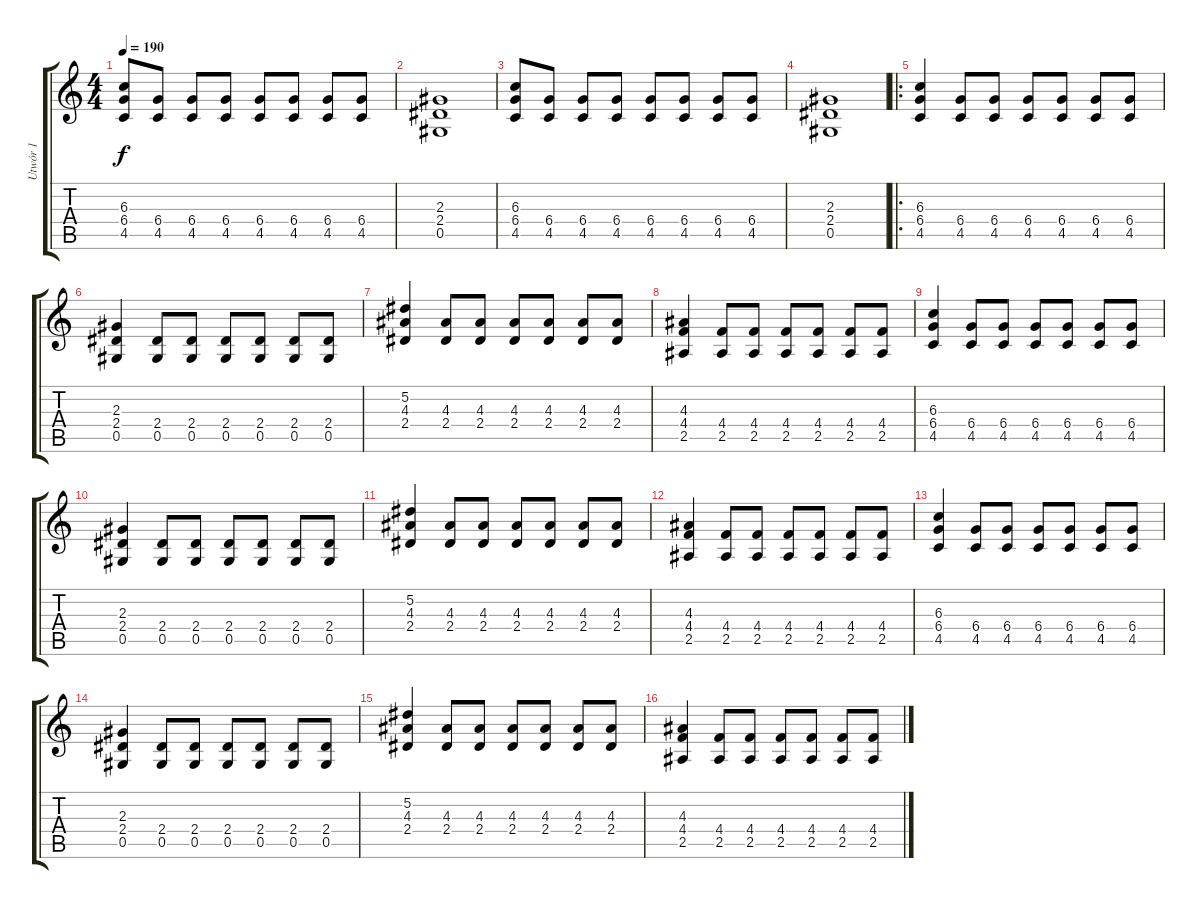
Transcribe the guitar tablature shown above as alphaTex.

\track ("Utwór 1" "Utwór 1") {instrument distortionguitar}
\staff {score tabs}
\tuning (Eb4 Bb3 Gb3 Db3 Ab2 Eb2) {hide}
\ts (4 4)
\tempo 190
\clef g2
\ks c
(6.3 6.4 4.5).8{dy f instrument distortionguitar} (6.4 4.5).8 (6.4 4.5).8 (6.4 4.5).8 (6.4 4.5).8 (6.4 4.5).8 (6.4 4.5).8 (6.4 4.5).8 |
(2.3 2.4 0.5).1 |
(6.3 6.4 4.5).8 (6.4 4.5).8 (6.4 4.5).8 (6.4 4.5).8 (6.4 4.5).8 (6.4 4.5).8 (6.4 4.5).8 (6.4 4.5).8 |
(2.3 2.4 0.5).1 |
\ro
(6.3 6.4 4.5).4 (6.4 4.5).8 (6.4 4.5).8 (6.4 4.5).8 (6.4 4.5).8 (6.4 4.5).8 (6.4 4.5).8 |
(2.3 2.4 0.5).4 (2.4 0.5).8 (2.4 0.5).8 (2.4 0.5).8 (2.4 0.5).8 (2.4 0.5).8 (2.4 0.5).8 |
(5.2 4.3 2.4).4 (4.3 2.4).8 (4.3 2.4).8 (4.3 2.4).8 (4.3 2.4).8 (4.3 2.4).8 (4.3 2.4).8 |
(4.3 4.4 2.5).4 (4.4 2.5).8 (4.4 2.5).8 (4.4 2.5).8 (4.4 2.5).8 (4.4 2.5).8 (4.4 2.5).8 |
(6.3 6.4 4.5).4 (6.4 4.5).8 (6.4 4.5).8 (6.4 4.5).8 (6.4 4.5).8 (6.4 4.5).8 (6.4 4.5).8 |
(2.3 2.4 0.5).4 (2.4 0.5).8 (2.4 0.5).8 (2.4 0.5).8 (2.4 0.5).8 (2.4 0.5).8 (2.4 0.5).8 |
(5.2 4.3 2.4).4 (4.3 2.4).8 (4.3 2.4).8 (4.3 2.4).8 (4.3 2.4).8 (4.3 2.4).8 (4.3 2.4).8 |
(4.3 4.4 2.5).4 (4.4 2.5).8 (4.4 2.5).8 (4.4 2.5).8 (4.4 2.5).8 (4.4 2.5).8 (4.4 2.5).8 |
(6.3 6.4 4.5).4 (6.4 4.5).8 (6.4 4.5).8 (6.4 4.5).8 (6.4 4.5).8 (6.4 4.5).8 (6.4 4.5).8 |
(2.3 2.4 0.5).4 (2.4 0.5).8 (2.4 0.5).8 (2.4 0.5).8 (2.4 0.5).8 (2.4 0.5).8 (2.4 0.5).8 |
(5.2 4.3 2.4).4 (4.3 2.4).8 (4.3 2.4).8 (4.3 2.4).8 (4.3 2.4).8 (4.3 2.4).8 (4.3 2.4).8 |
(4.3 4.4 2.5).4 (4.4 2.5).8 (4.4 2.5).8 (4.4 2.5).8 (4.4 2.5).8 (4.4 2.5).8 (4.4 2.5).8
